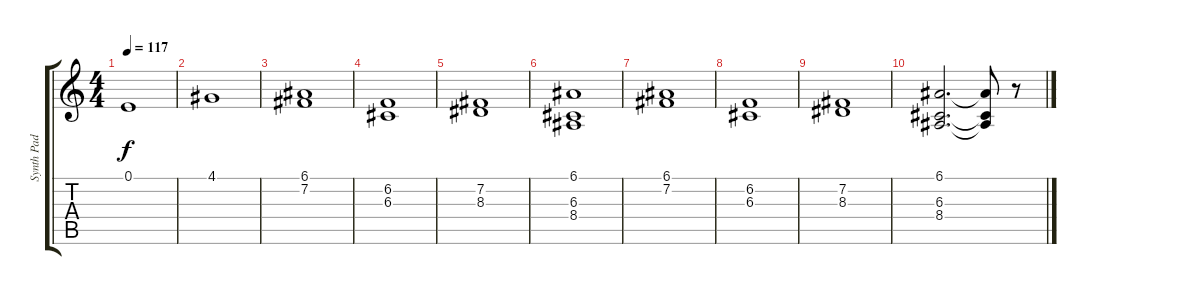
\track ("Synth Pad" "Synth Pad") {instrument stringensemble2}
\staff {score tabs}
\tuning (E4 B3 G3 D3 A2 E2) {hide}
\ts (4 4)
\tempo 117
\clef g2
\ks c
0.1.1{dy f} |
4.1.1 |
(6.1 7.2).1 |
(6.2 6.3).1 |
(7.2 8.3).1 |
(6.1 6.3 8.4).1 |
(6.1 7.2).1 |
(6.2 6.3).1 |
(7.2 8.3).1 |
(6.1 6.3 8.4).2{d} (6.1{t} 6.3{t} 8.4{t}).8 r.8
